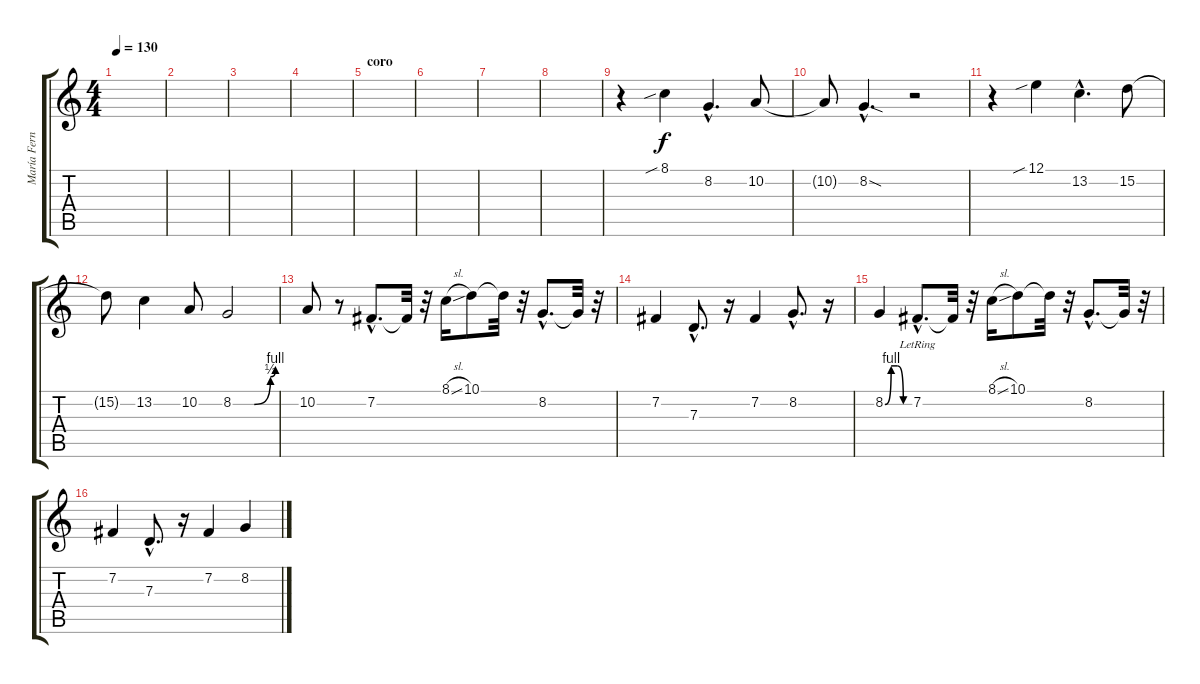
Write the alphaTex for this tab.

\track ("María Fernanda (voz)" "María Fern") {instrument lead3calliope}
\staff {score tabs}
\tuning (E4 B3 G3 D3 A2 E2) {hide}
\ts (4 4)
\tempo 130
\clef g2
\ks c
|
|
|
|
\section ("" "coro")
|
|
|
|
r.4 8.1{sib}.4 8.2{hac}.4{d} 10.2.8 |
10.2{t}.8 8.2{sod hac}.4{d} r.2 |
r.4 12.1{sib}.4 13.2{hac}.4{d} 15.2.8 |
15.2{t}.8 13.2.4 10.2.8 8.2{be (custom 0 0 30 0 53 2 60 4)}.2 |
\section ("" "")
10.2.8 r.8 7.2{hac}.8{d} 7.2{t}.32 r.32 8.1{sl}.16 10.1.8 10.1{t}.32 r.32 8.2{hac}.8{d} 8.2{t}.32 r.32 |
7.2.4 7.3{hac}.8{d} r.16 7.2.4 8.2{hac}.8{d} r.16 |
8.2{be (custom 0 0 15 4 30 4 45 0 60 0)}.4 7.2{hac lr}.8{d} 7.2{t}.32 r.32 8.1{sl}.16 10.1.8 10.1{t}.32 r.32 8.2{hac}.8{d} 8.2{t}.32 r.32 |
7.2.4 7.3{hac}.8{d} r.16 7.2.4 8.2.4
